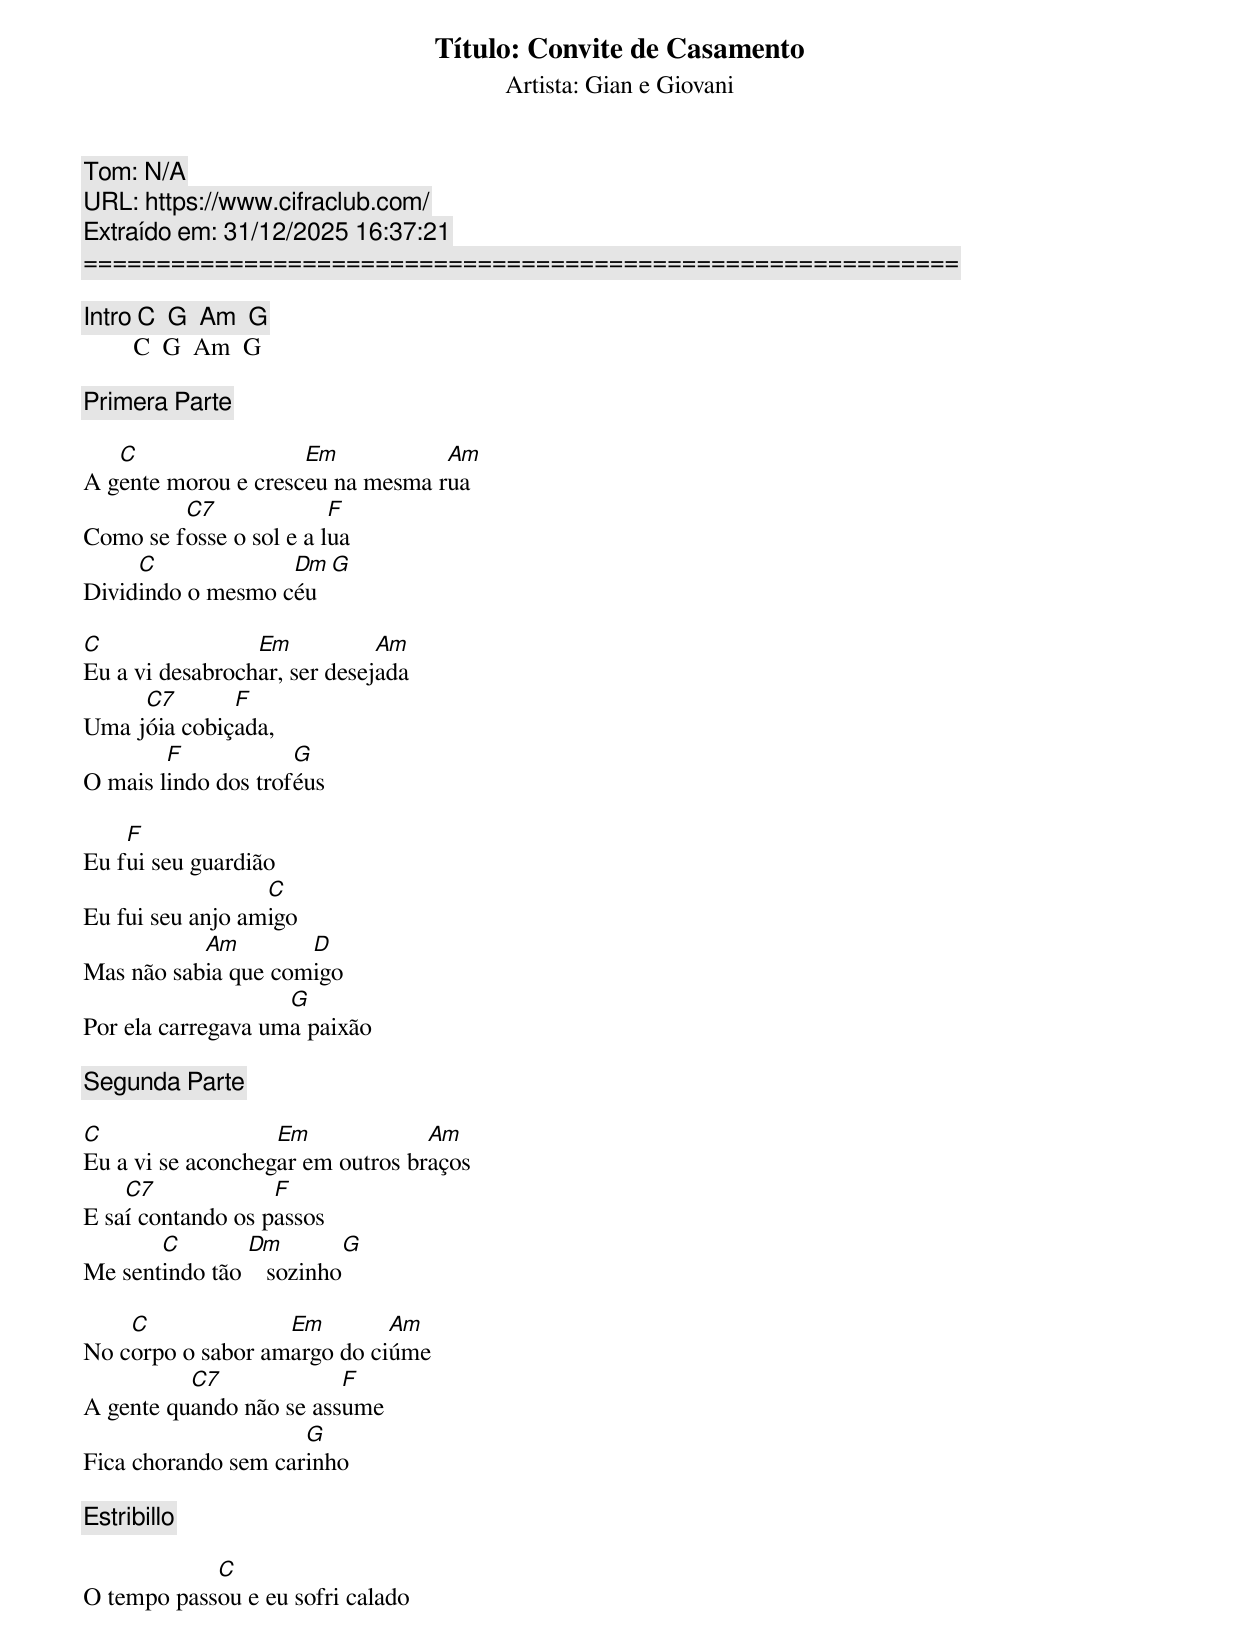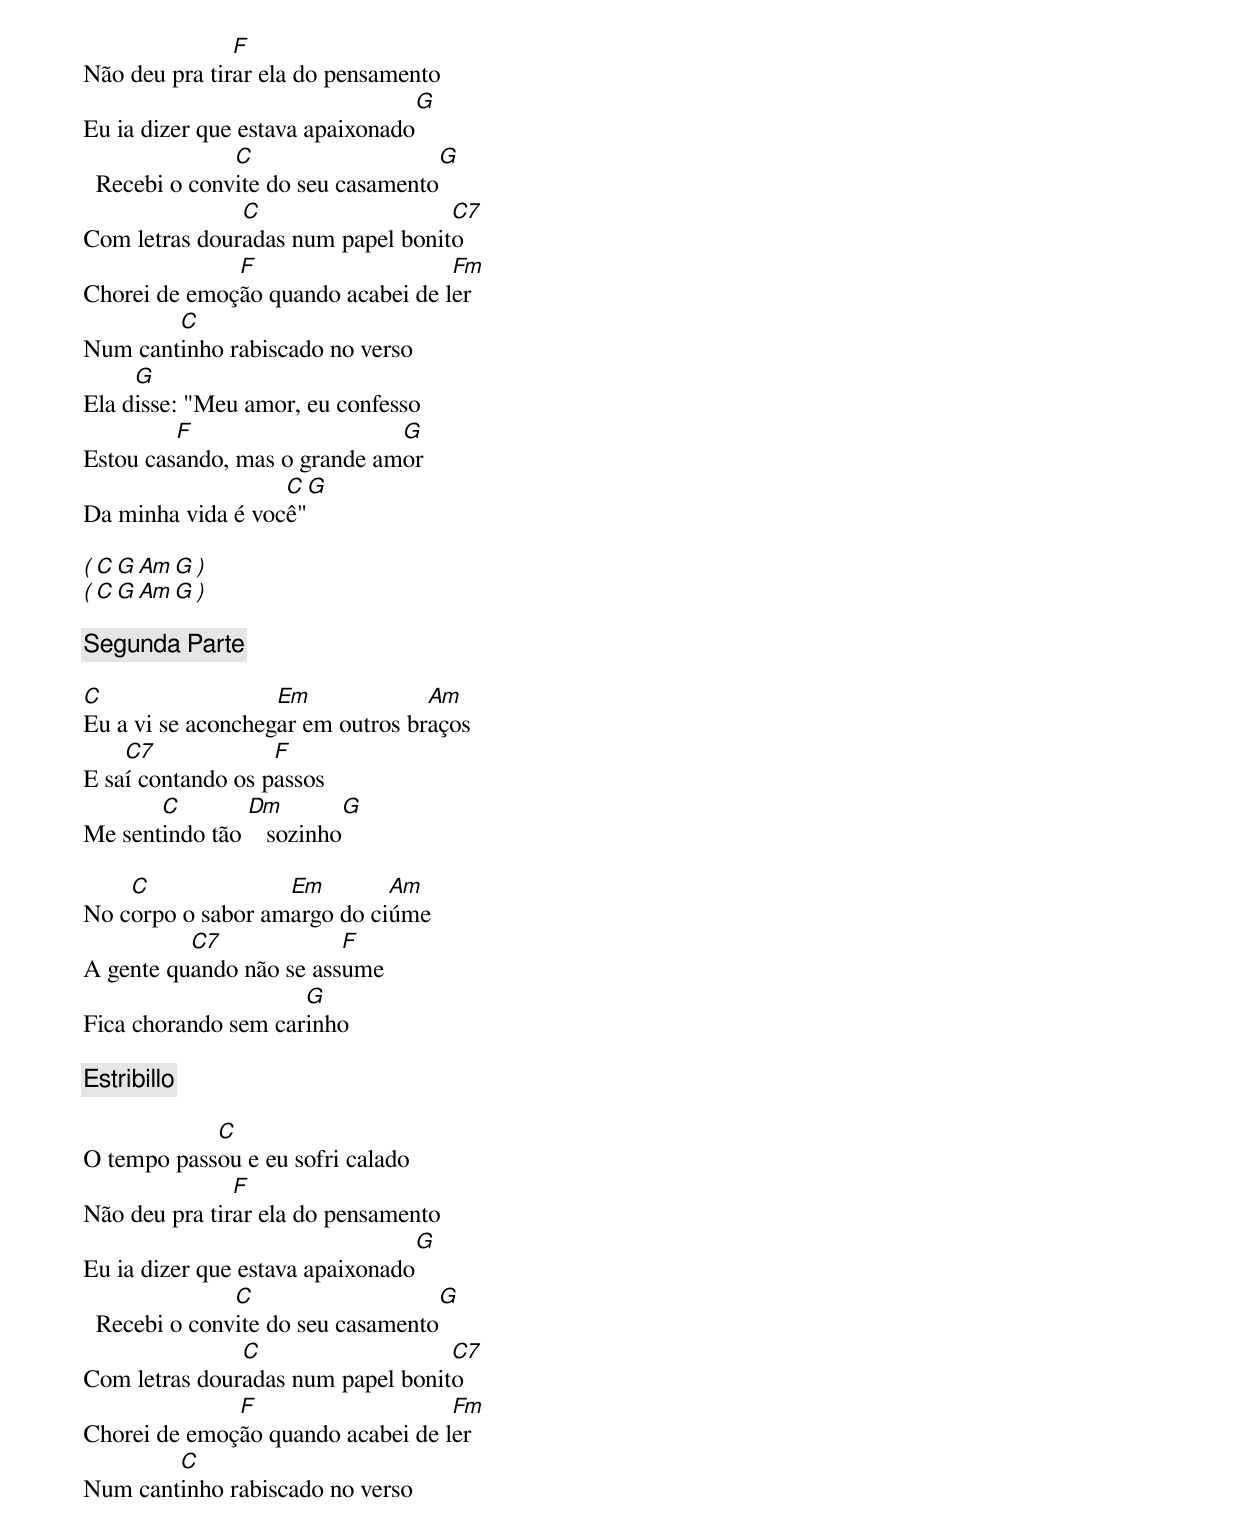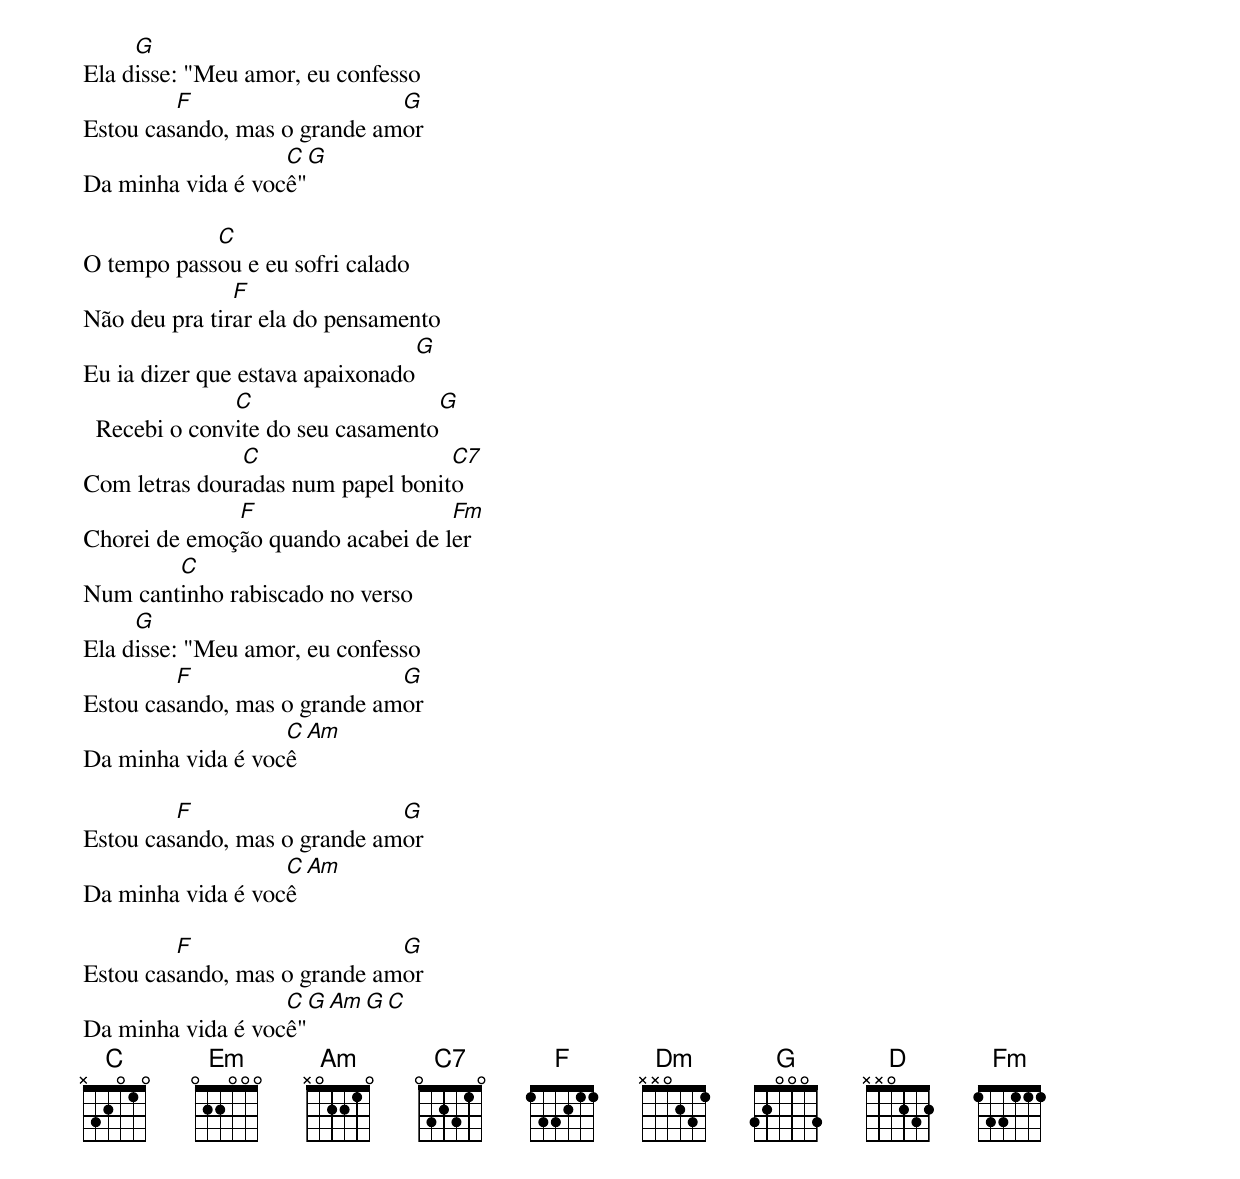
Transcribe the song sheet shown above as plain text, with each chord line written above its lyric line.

Título: Convite de Casamento
Artista: Gian e Giovani
Tom: N/A
URL: https://www.cifraclub.com/
Extraído em: 31/12/2025 16:37:21
============================================================

[Intro] C  G  Am  G
        C  G  Am  G

[Primera Parte]

   C                 Em           Am
A gente morou e cresceu na mesma rua
         C7              F
Como se fosse o sol e a lua
     C             Dm  G
Dividindo o mesmo céu

C                Em           Am
Eu a vi desabrochar, ser desejada
     C7       F
Uma jóia cobiçada,
        F            G
O mais lindo dos troféus

    F
Eu fui seu guardião
                  C
Eu fui seu anjo amigo
           Am        D
Mas não sabia que comigo
                    G
Por ela carregava uma paixão

[Segunda Parte]

C                  Em             Am
Eu a vi se aconchegar em outros braços
    C7             F
E saí contando os passos
       C        Dm          G
Me sentindo tão    sozinho

    C              Em        Am
No corpo o sabor amargo do ciúme
          C7             F
A gente quando não se assume
                     G
Fica chorando sem carinho

[Estribillo]

            C
O tempo passou e eu sofri calado
               F
Não deu pra tirar ela do pensamento
                                  G
Eu ia dizer que estava apaixonado
               C                    G
  Recebi o convite do seu casamento
               C                   C7
Com letras douradas num papel bonito
              F                    Fm
Chorei de emoção quando acabei de ler
        C
Num cantinho rabiscado no verso
     G
Ela disse: "Meu amor, eu confesso
         F                    G
Estou casando, mas o grande amor
                   C  G
Da minha vida é você"

( C  G  Am  G )
( C  G  Am  G )

[Segunda Parte]

C                  Em             Am
Eu a vi se aconchegar em outros braços
    C7             F
E saí contando os passos
       C        Dm         G
Me sentindo tão    sozinho

    C              Em        Am
No corpo o sabor amargo do ciúme
          C7             F
A gente quando não se assume
                     G
Fica chorando sem carinho

[Estribillo]

            C
O tempo passou e eu sofri calado
               F
Não deu pra tirar ela do pensamento
                                  G
Eu ia dizer que estava apaixonado
               C                    G
  Recebi o convite do seu casamento
               C                   C7
Com letras douradas num papel bonito
              F                    Fm
Chorei de emoção quando acabei de ler
        C
Num cantinho rabiscado no verso
     G
Ela disse: "Meu amor, eu confesso
         F                    G
Estou casando, mas o grande amor
                   C  G
Da minha vida é você"

            C
O tempo passou e eu sofri calado
               F
Não deu pra tirar ela do pensamento
                                  G
Eu ia dizer que estava apaixonado
               C                    G
  Recebi o convite do seu casamento
               C                   C7
Com letras douradas num papel bonito
              F                    Fm
Chorei de emoção quando acabei de ler
        C
Num cantinho rabiscado no verso
     G
Ela disse: "Meu amor, eu confesso
         F                    G
Estou casando, mas o grande amor
                   C  Am
Da minha vida é você

         F                    G
Estou casando, mas o grande amor
                   C  Am
Da minha vida é você

         F                    G
Estou casando, mas o grande amor
                   C  G  Am  G  C
Da minha vida é você"
